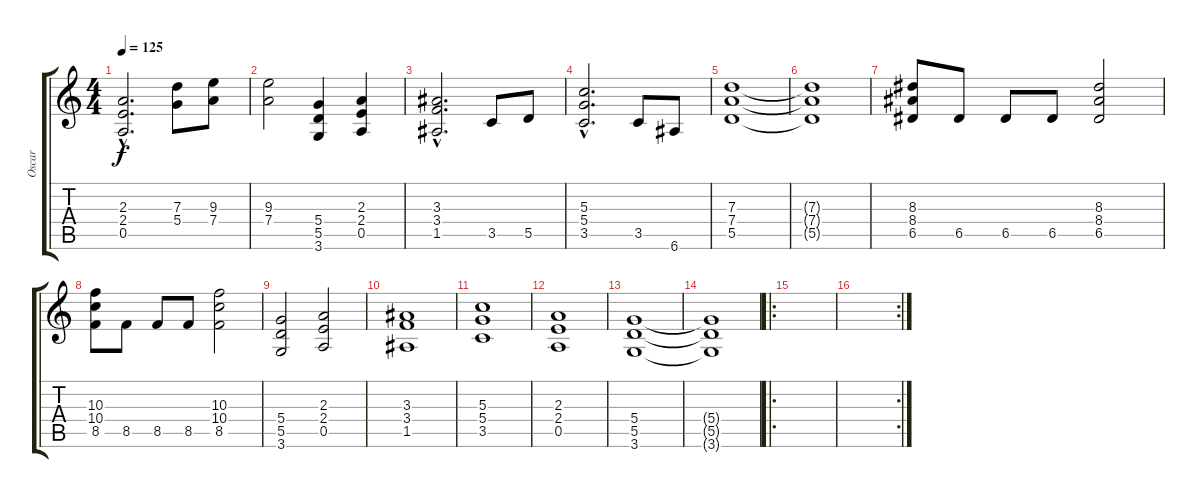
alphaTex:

\track ("Oscar" "Oscar") {instrument distortionguitar}
\staff {score tabs}
\tuning (E4 B3 G3 D3 A2 E2) {hide}
\ts (4 4)
\tempo 125
\clef g2
\ks c
(2.3{hac} 2.4{hac} 0.5{hac}).2{d dy f} (7.3 5.4).8 (9.3 7.4).8 |
(9.3 7.4).2 (5.4 5.5 3.6).4 (2.3 2.4 0.5).4 |
(3.3{hac} 3.4{hac} 1.5{hac}).2{d} 3.5.8 5.5.8 |
(5.3{hac} 5.4{hac} 3.5{hac}).2{d} 3.5.8 6.6.8 |
(7.3 7.4 5.5).1 |
(7.3{t} 7.4{t} 5.5{t}).1 |
(8.3 8.4 6.5).8 6.5.8 6.5.8 6.5.8 (8.3 8.4 6.5).2 |
(10.3 10.4 8.5).8 8.5.8 8.5.8 8.5.8 (10.3 10.4 8.5).2 |
(5.4 5.5 3.6).2 (2.3 2.4 0.5).2 |
(3.3 3.4 1.5).1 |
(5.3 5.4 3.5).1 |
(2.3 2.4 0.5).1 |
(5.4 5.5 3.6).1 |
(5.4{t} 5.5{t} 3.6{t}).1 |
\ro
|
\rc 2
